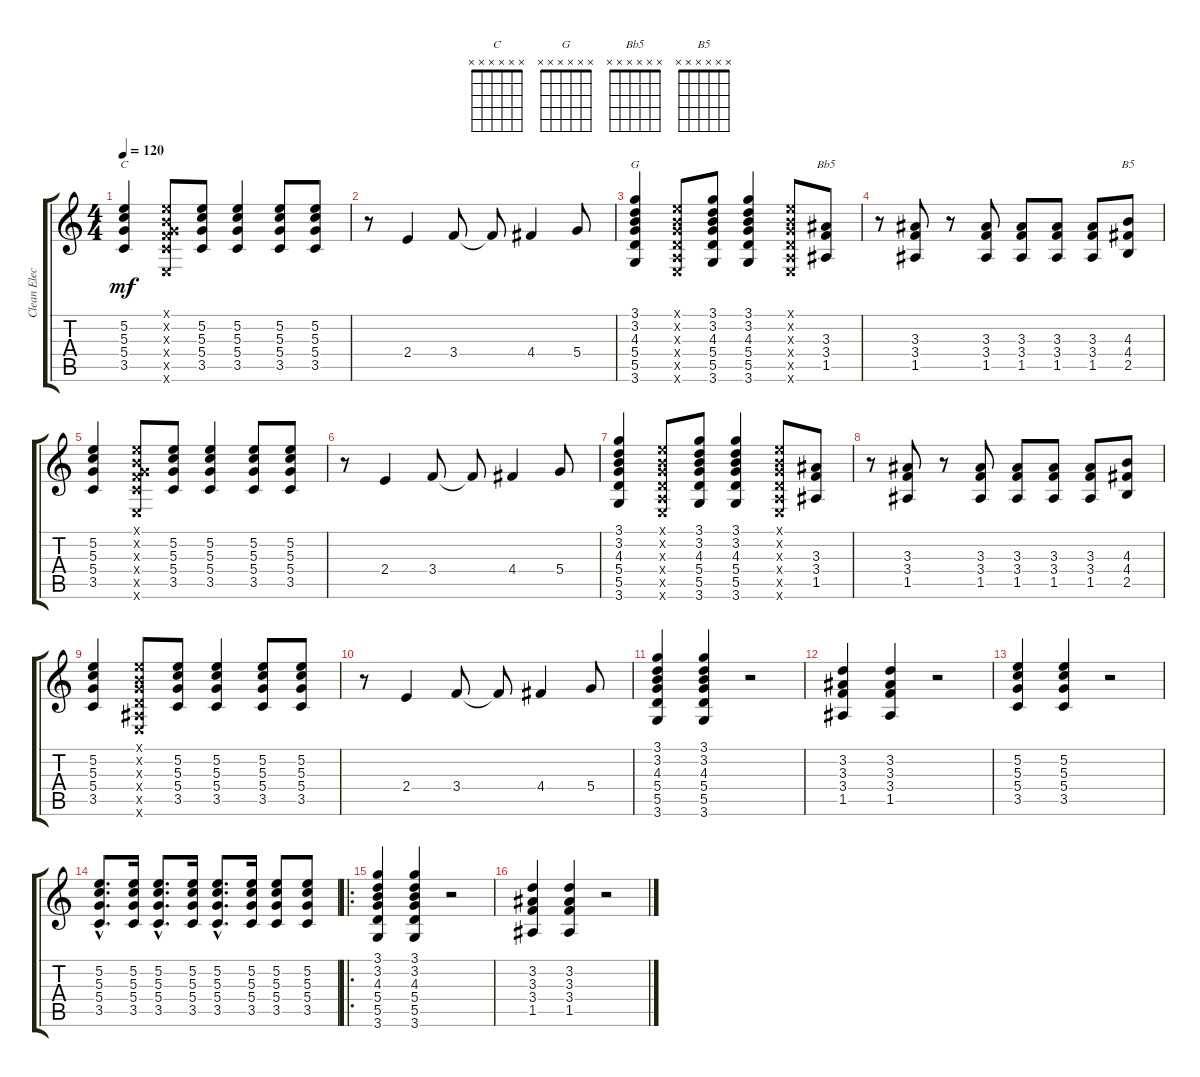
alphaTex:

\track ("Clean Elec" "Clean Elec") {instrument electricguitarjazz}
\staff {score tabs}
\tuning (E4 B3 G3 D3 A2 E2) {hide}
\chord ("C" x x x x x x) {firstfret 0}
\chord ("G" x x x x x x) {firstfret 0}
\chord ("Bb5" x x x x x x) {firstfret 0}
\chord ("B5" x x x x x x) {firstfret 0}
\ts (4 4)
\tempo 120
\clef g2
\ks c
(5.2 5.3 5.4 3.5).4{ch "C" dy mf} (0.1{x} 0.2{x} 0.3{x} 3.4{x} 3.5{x} 0.6{x}).8 (5.2 5.3 5.4 3.5).8 (5.2 5.3 5.4 3.5).4 (5.2 5.3 5.4 3.5).8 (5.2 5.3 5.4 3.5).8 |
r.8 2.4.4 3.4.8 3.4{t}.8 4.4.4 5.4.8 |
(3.1 3.2 4.3 5.4 5.5 3.6).4{ch "G"} (0.1{x} 0.2{x} 0.3{x} 0.4{x} 0.5{x} 0.6{x}).8 (3.1 3.2 4.3 5.4 5.5 3.6).8 (3.1 3.2 4.3 5.4 5.5 3.6).4 (0.1{x} 0.2{x} 0.3{x} 0.4{x} 0.5{x} 0.6{x}).8 (3.3 3.4 1.5).8{ch "Bb5"} |
r.8 (3.3 3.4 1.5).8 r.8 (3.3 3.4 1.5).8 (3.3 3.4 1.5).8 (3.3 3.4 1.5).8 (3.3 3.4 1.5).8 (4.3 4.4 2.5).8{ch "B5"} |
(5.2 5.3 5.4 3.5).4 (0.1{x} 0.2{x} 0.3{x} 3.4{x} 3.5{x} 0.6{x}).8 (5.2 5.3 5.4 3.5).8 (5.2 5.3 5.4 3.5).4 (5.2 5.3 5.4 3.5).8 (5.2 5.3 5.4 3.5).8 |
r.8 2.4.4 3.4.8 3.4{t}.8 4.4.4 5.4.8 |
(3.1 3.2 4.3 5.4 5.5 3.6).4 (0.1{x} 0.2{x} 0.3{x} 0.4{x} 0.5{x} 0.6{x}).8 (3.1 3.2 4.3 5.4 5.5 3.6).8 (3.1 3.2 4.3 5.4 5.5 3.6).4 (0.1{x} 0.2{x} 0.3{x} 0.4{x} 0.5{x} 0.6{x}).8 (3.3 3.4 1.5).8 |
r.8 (3.3 3.4 1.5).8 r.8 (3.3 3.4 1.5).8 (3.3 3.4 1.5).8 (3.3 3.4 1.5).8 (3.3 3.4 1.5).8 (4.3 4.4 2.5).8 |
(5.2 5.3 5.4 3.5).4 (0.1{x} 0.2{x} 0.3{x} 0.4{x} 1.5{x} 0.6{x}).8 (5.2 5.3 5.4 3.5).8 (5.2 5.3 5.4 3.5).4 (5.2 5.3 5.4 3.5).8 (5.2 5.3 5.4 3.5).8 |
r.8 2.4.4 3.4.8 3.4{t}.8 4.4.4 5.4.8 |
(3.1 3.2 4.3 5.4 5.5 3.6).4 (3.1 3.2 4.3 5.4 5.5 3.6).4 r.2 |
(3.2 3.3 3.4 1.5).4 (3.2 3.3 3.4 1.5).4 r.2 |
(5.2 5.3 5.4 3.5).4 (5.2 5.3 5.4 3.5).4 r.2 |
(5.2{hac} 5.3{hac} 5.4{hac} 3.5{hac}).8{d} (5.2 5.3 5.4 3.5).16 (5.2{hac} 5.3{hac} 5.4{hac} 3.5{hac}).8{d} (5.2 5.3 5.4 3.5).16 (5.2{hac} 5.3{hac} 5.4{hac} 3.5{hac}).8{d} (5.2 5.3 5.4 3.5).16 (5.2 5.3 5.4 3.5).8 (5.2 5.3 5.4 3.5).8 |
\ro
(3.1 3.2 4.3 5.4 5.5 3.6).4 (3.1 3.2 4.3 5.4 5.5 3.6).4 r.2 |
(3.2 3.3 3.4 1.5).4 (3.2 3.3 3.4 1.5).4 r.2
